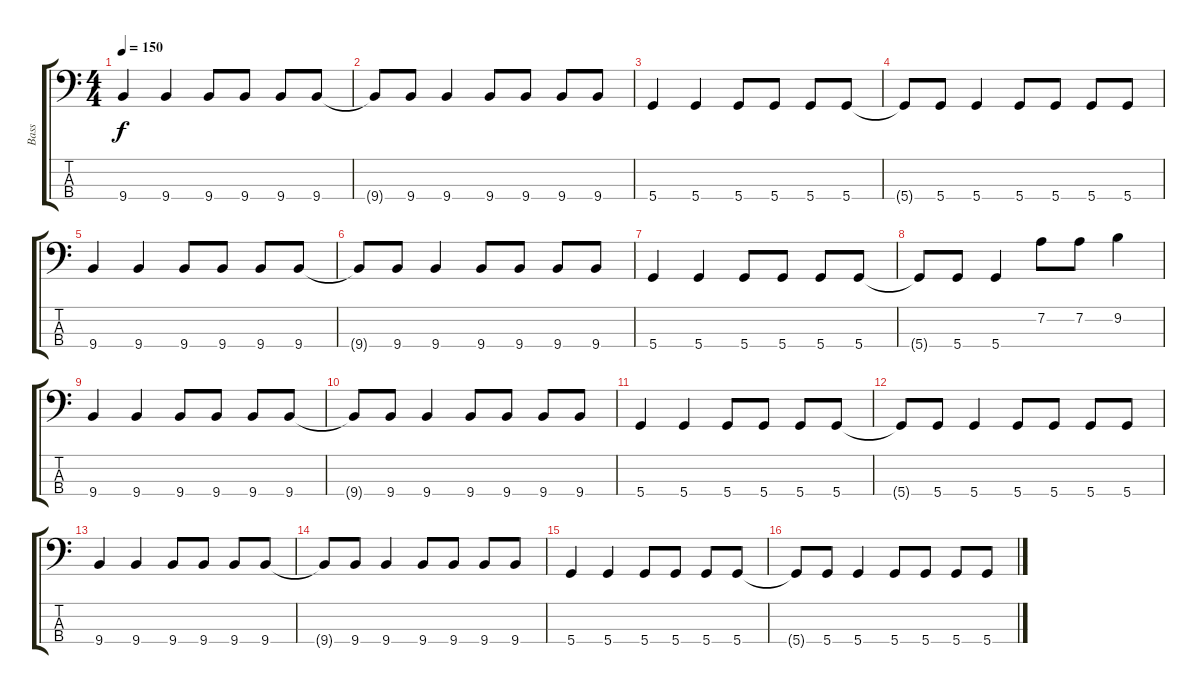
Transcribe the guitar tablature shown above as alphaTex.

\track ("Bass" "Bass") {instrument electricbassfinger}
\staff {score tabs}
\tuning (G2 D2 A1 D1) {hide}
\ts (4 4)
\tempo 150
\clef f4
\ks c
9.4.4{dy f} 9.4.4 9.4.8 9.4.8 9.4.8 9.4.8 |
9.4{t}.8 9.4.8 9.4.4 9.4.8 9.4.8 9.4.8 9.4.8 |
5.4.4 5.4.4 5.4.8 5.4.8 5.4.8 5.4.8 |
5.4{t}.8 5.4.8 5.4.4 5.4.8 5.4.8 5.4.8 5.4.8 |
9.4.4 9.4.4 9.4.8 9.4.8 9.4.8 9.4.8 |
9.4{t}.8 9.4.8 9.4.4 9.4.8 9.4.8 9.4.8 9.4.8 |
5.4.4 5.4.4 5.4.8 5.4.8 5.4.8 5.4.8 |
5.4{t}.8 5.4.8 5.4.4 7.2.8 7.2.8 9.2.4 |
9.4.4 9.4.4 9.4.8 9.4.8 9.4.8 9.4.8 |
9.4{t}.8 9.4.8 9.4.4 9.4.8 9.4.8 9.4.8 9.4.8 |
5.4.4 5.4.4 5.4.8 5.4.8 5.4.8 5.4.8 |
5.4{t}.8 5.4.8 5.4.4 5.4.8 5.4.8 5.4.8 5.4.8 |
9.4.4 9.4.4 9.4.8 9.4.8 9.4.8 9.4.8 |
9.4{t}.8 9.4.8 9.4.4 9.4.8 9.4.8 9.4.8 9.4.8 |
5.4.4 5.4.4 5.4.8 5.4.8 5.4.8 5.4.8 |
5.4{t}.8 5.4.8 5.4.4 5.4.8 5.4.8 5.4.8 5.4.8
